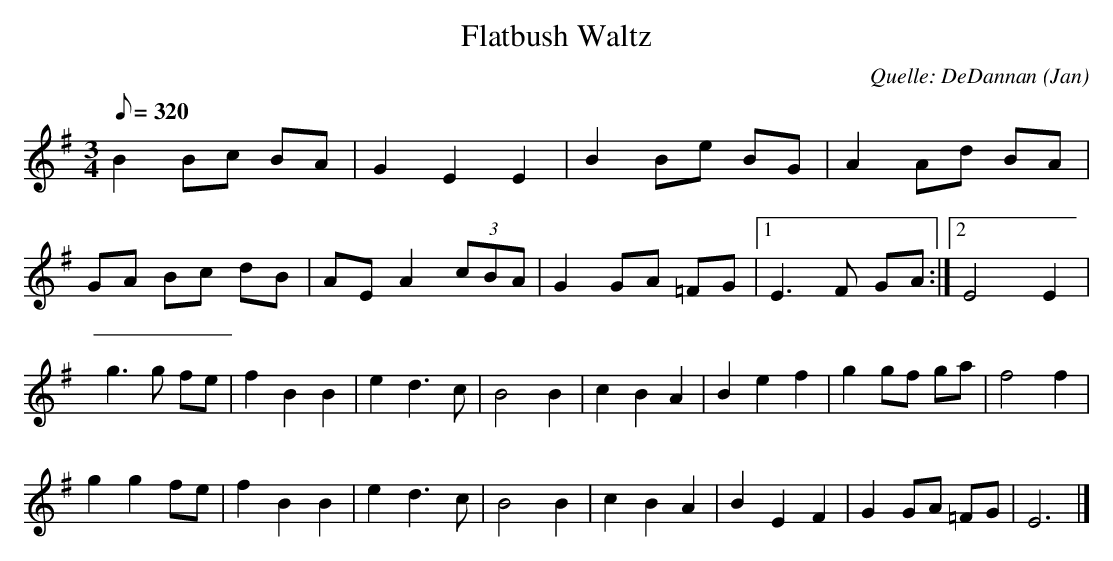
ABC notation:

X:1
T:Flatbush Waltz
C:Quelle: DeDannan (Jan)
Q:1/8=320
M:3/4
L:1/8
K:Em
B2Bc BA|G2E2E2|B2Be BG|A2Ad BA|!
GA Bc dB|AE A2 (3cBA|G2 GA =FG|1 E3 F GA:|2E4 E2|!
g3g fe|f2B2B2|e2d3c|B4B2|c2B2A2|B2e2f2|g2gf ga|f4f2|!
g2g2fe|f2B2B2|e2d3c|B4B2|c2B2A2|B2E2F2|G2GA =FG|E6|]
